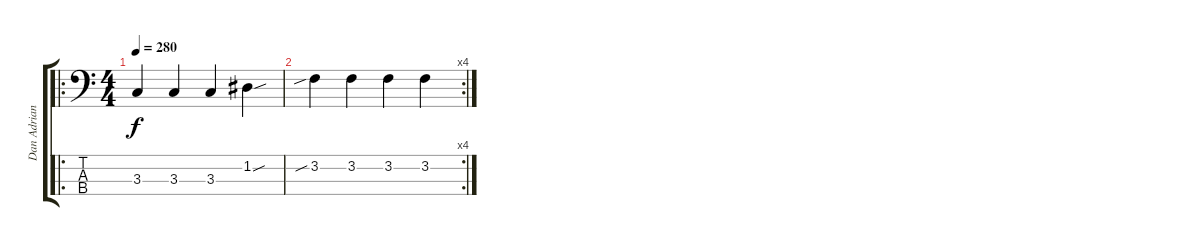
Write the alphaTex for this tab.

\track ("Dan Adriano - Bass" "Dan Adrian") {instrument electricbasspick}
\staff {score tabs}
\tuning (G2 D2 A1 E1) {hide}
\ro
\ts (4 4)
\tempo 280
\clef f4
\ks c
3.3.4{dy f instrument electricbasspick} 3.3.4 3.3.4 1.2{sou}.4 |
\rc 4
3.2{sib}.4 3.2.4 3.2.4 3.2.4
